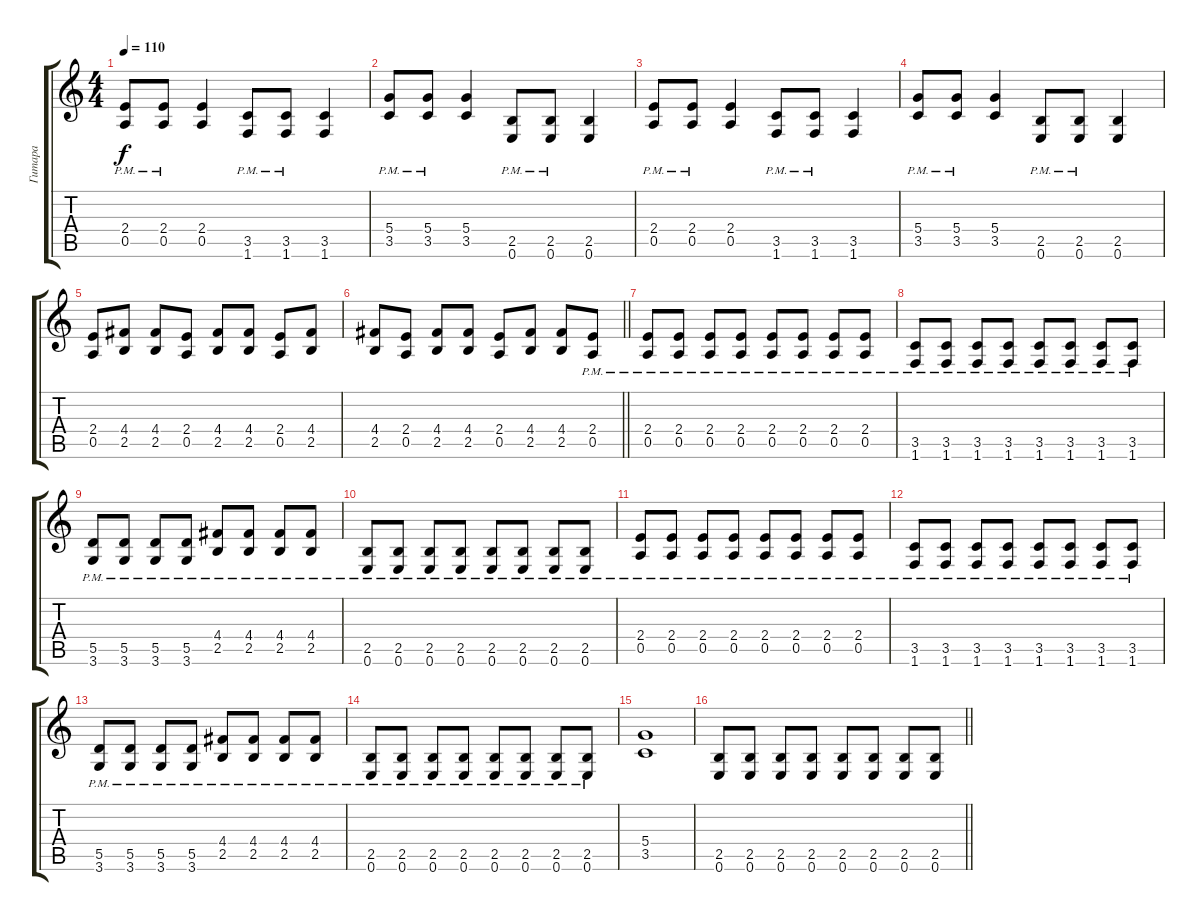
\track ("Гитара" "Гитара") {instrument distortionguitar}
\staff {score tabs}
\tuning (E4 B3 G3 D3 A2 E2) {hide}
\ts (4 4)
\tempo 110
\clef g2
\ks c
(2.4{pm} 0.5{pm}).8{dy f} (2.4{pm} 0.5{pm}).8 (2.4 0.5).4 (3.5{pm} 1.6{pm}).8 (3.5{pm} 1.6{pm}).8 (3.5 1.6).4 |
(5.4{pm} 3.5{pm}).8 (5.4{pm} 3.5{pm}).8 (5.4 3.5).4 (2.5{pm} 0.6{pm}).8 (2.5{pm} 0.6{pm}).8 (2.5 0.6).4 |
(2.4{pm} 0.5{pm}).8 (2.4{pm} 0.5{pm}).8 (2.4 0.5).4 (3.5{pm} 1.6{pm}).8 (3.5{pm} 1.6{pm}).8 (3.5 1.6).4 |
(5.4{pm} 3.5{pm}).8 (5.4{pm} 3.5{pm}).8 (5.4 3.5).4 (2.5{pm} 0.6{pm}).8 (2.5{pm} 0.6{pm}).8 (2.5 0.6).4 |
(2.4 0.5).8 (4.4 2.5).8 (4.4 2.5).8 (2.4 0.5).8 (4.4 2.5).8 (4.4 2.5).8 (2.4 0.5).8 (4.4 2.5).8 |
\barLineRight lightlight
(4.4 2.5).8 (2.4 0.5).8 (4.4 2.5).8 (4.4 2.5).8 (2.4 0.5).8 (4.4 2.5).8 (4.4 2.5).8 (2.4{pm} 0.5{pm}).8 |
(2.4{pm} 0.5{pm}).8 (2.4{pm} 0.5{pm}).8 (2.4{pm} 0.5{pm}).8 (2.4{pm} 0.5{pm}).8 (2.4{pm} 0.5{pm}).8 (2.4{pm} 0.5{pm}).8 (2.4{pm} 0.5{pm}).8 (2.4{pm} 0.5{pm}).8 |
(3.5{pm} 1.6{pm}).8 (3.5{pm} 1.6{pm}).8 (3.5{pm} 1.6{pm}).8 (3.5{pm} 1.6{pm}).8 (3.5{pm} 1.6{pm}).8 (3.5{pm} 1.6{pm}).8 (3.5{pm} 1.6{pm}).8 (3.5{pm} 1.6{pm}).8 |
(5.5{pm} 3.6{pm}).8 (5.5{pm} 3.6{pm}).8 (5.5{pm} 3.6{pm}).8 (5.5{pm} 3.6{pm}).8 (4.4{pm} 2.5{pm}).8 (4.4{pm} 2.5{pm}).8 (4.4{pm} 2.5{pm}).8 (4.4{pm} 2.5{pm}).8 |
(2.5{pm} 0.6{pm}).8 (2.5{pm} 0.6{pm}).8 (2.5{pm} 0.6{pm}).8 (2.5{pm} 0.6{pm}).8 (2.5{pm} 0.6{pm}).8 (2.5{pm} 0.6{pm}).8 (2.5{pm} 0.6{pm}).8 (2.5{pm} 0.6{pm}).8 |
(2.4{pm} 0.5{pm}).8 (2.4{pm} 0.5{pm}).8 (2.4{pm} 0.5{pm}).8 (2.4{pm} 0.5{pm}).8 (2.4{pm} 0.5{pm}).8 (2.4{pm} 0.5{pm}).8 (2.4{pm} 0.5{pm}).8 (2.4{pm} 0.5{pm}).8 |
(3.5{pm} 1.6{pm}).8 (3.5{pm} 1.6{pm}).8 (3.5{pm} 1.6{pm}).8 (3.5{pm} 1.6{pm}).8 (3.5{pm} 1.6{pm}).8 (3.5{pm} 1.6{pm}).8 (3.5{pm} 1.6{pm}).8 (3.5{pm} 1.6{pm}).8 |
(5.5{pm} 3.6{pm}).8 (5.5{pm} 3.6{pm}).8 (5.5{pm} 3.6{pm}).8 (5.5{pm} 3.6{pm}).8 (4.4{pm} 2.5{pm}).8 (4.4{pm} 2.5{pm}).8 (4.4{pm} 2.5{pm}).8 (4.4{pm} 2.5{pm}).8 |
(2.5{pm} 0.6{pm}).8 (2.5{pm} 0.6{pm}).8 (2.5{pm} 0.6{pm}).8 (2.5{pm} 0.6{pm}).8 (2.5{pm} 0.6{pm}).8 (2.5{pm} 0.6{pm}).8 (2.5{pm} 0.6{pm}).8 (2.5{pm} 0.6{pm}).8 |
(5.4 3.5).1 |
\barLineRight lightlight
(2.5 0.6).8 (2.5 0.6).8 (2.5 0.6).8 (2.5 0.6).8 (2.5 0.6).8 (2.5 0.6).8 (2.5 0.6).8 (2.5 0.6).8
